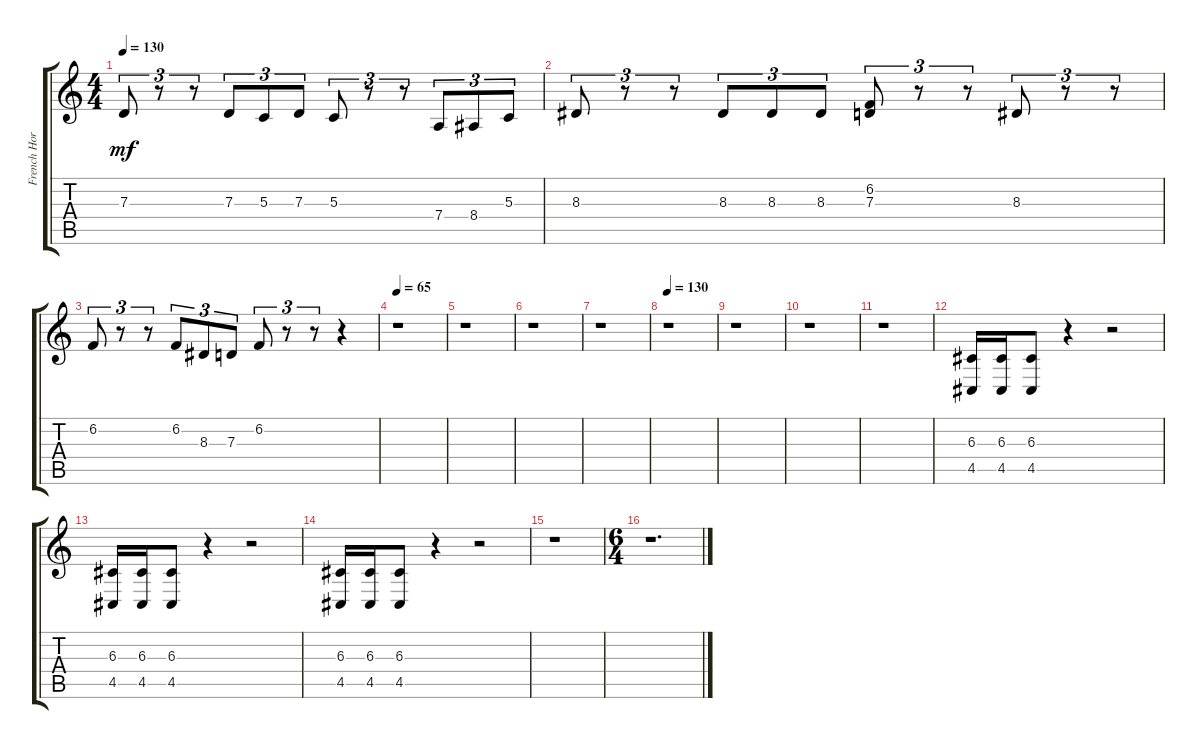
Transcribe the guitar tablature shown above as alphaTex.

\track ("French Horn II (right)" "French Hor") {instrument frenchhorn}
\staff {score tabs}
\tuning (E4 B3 G3 D3 A2 E2) {hide}
\ts (4 4)
\tempo 130
\clef g2
\ks c
7.3.8{tu (3 2) dy mf} r.8{tu (3 2)} r.8{tu (3 2)} 7.3.8{tu (3 2)} 5.3.8{tu (3 2)} 7.3.8{tu (3 2)} 5.3.8{tu (3 2)} r.8{tu (3 2)} r.8{tu (3 2)} 7.4.8{tu (3 2)} 8.4.8{tu (3 2)} 5.3.8{tu (3 2)} |
8.3.8{tu (3 2)} r.8{tu (3 2)} r.8{tu (3 2)} 8.3.8{tu (3 2)} 8.3.8{tu (3 2)} 8.3.8{tu (3 2)} (6.2 7.3).8{tu (3 2)} r.8{tu (3 2)} r.8{tu (3 2)} 8.3.8{tu (3 2)} r.8{tu (3 2)} r.8{tu (3 2)} |
6.2.8{tu (3 2)} r.8{tu (3 2)} r.8{tu (3 2)} 6.2.8{tu (3 2)} 8.3.8{tu (3 2)} 7.3.8{tu (3 2)} 6.2.8{tu (3 2)} r.8{tu (3 2)} r.8{tu (3 2)} r.4 |
\tempo 65
r.1 |
r.1 |
r.1 |
r.1 |
\tempo 130
r.1 |
r.1 |
r.1 |
r.1 |
(6.3 4.5).16 (6.3 4.5).16 (6.3 4.5).8 r.4 r.2 |
(6.3 4.5).16 (6.3 4.5).16 (6.3 4.5).8 r.4 r.2 |
(6.3 4.5).16 (6.3 4.5).16 (6.3 4.5).8 r.4 r.2 |
r.1 |
\ts (6 4)
r.1{d}
